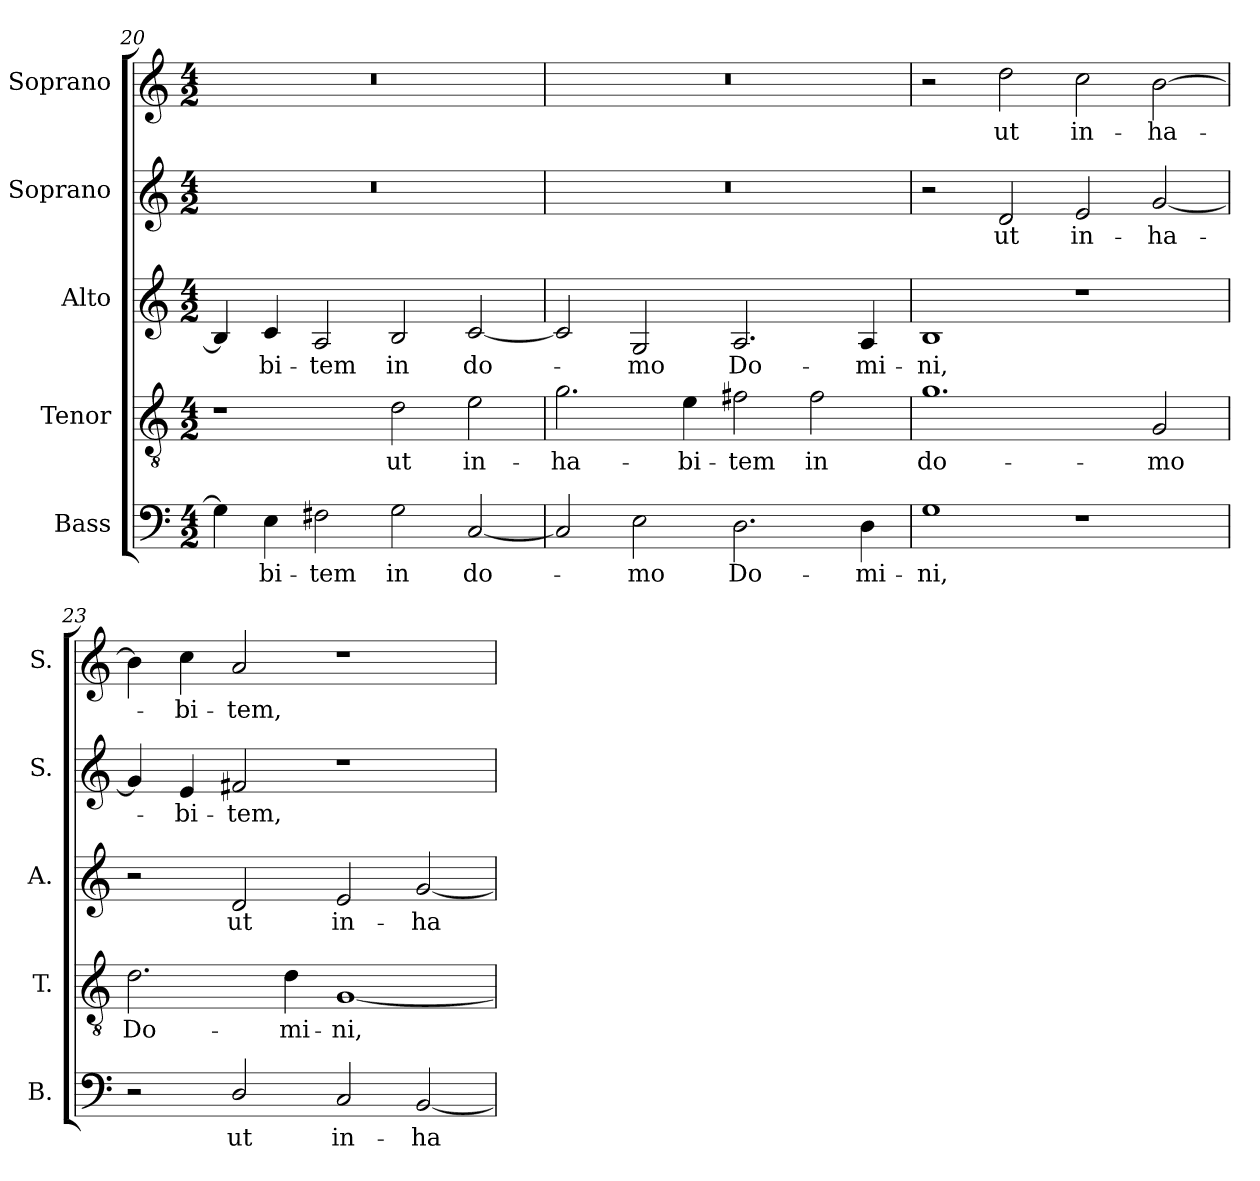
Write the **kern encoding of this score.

**kern	**text	**kern	**text	**kern	**text	**kern	**text	**kern	**text
*part5	*part5	*part4	*part4	*part3	*part3	*part2	*part2	*part1	*part1
*staff5	*staff5	*staff4	*staff4	*staff3	*staff3	*staff2	*staff2	*staff1	*staff1
*I"Bass	*	*I"Tenor	*	*I"Alto	*	*I"Soprano	*	*I"Soprano	*
*I'B.	*	*I'T.	*	*I'A.	*	*I'S.	*	*I'S.	*
!!LO:LB:g=z
*clefF4	*	*clefGv2	*	*clefG2	*	*clefG2	*	*clefG2	*
*	*	*ITrd7c12	*	*	*	*	*	*	*
*k[]	*	*k[]	*	*k[]	*	*k[]	*	*k[]	*
*C:	*	*C:	*	*C:	*	*C:	*	*C:	*
*M4/2	*	*M4/2	*	*M4/2	*	*M4/2	*	*M4/2	*
=20	=20	=20	=20	=20	=20	=20	=20	=20	=20
!	!	!	!	!	!	!LO:N:vis=1	!	!LO:N:vis=1	!
4Gi\]	.	1r	.	4Bi/]	.	0r	.	0r	.
!	!LO:LY:b:color=#000000	!	!	!	!	!	!	!	!
!	!	!	!	!	!LO:LY:b:color=#000000	!	!	!	!
4Ei\	-bi-	.	.	4ci/	-bi-	.	.	.	.
!	!LO:LY:b:color=#000000	!	!	!	!	!	!	!	!
!	!	!	!	!	!LO:LY:b:color=#000000	!	!	!	!
2F#Xi\	-tem	.	.	2Ai/	-tem	.	.	.	.
!	!LO:LY:b:color=#000000	!	!	!	!	!	!	!	!
!	!	!	!LO:LY:b:color=#000000	!	!	!	!	!	!
!	!	!	!	!	!LO:LY:b:color=#000000	!	!	!	!
2Gi\	in	2Di\	ut	2Bi/	in	.	.	.	.
!	!LO:LY:b:color=#000000	!	!	!	!	!	!	!	!
!	!	!	!LO:LY:b:color=#000000	!	!	!	!	!	!
!	!	!	!	!	!LO:LY:b:color=#000000	!	!	!	!
[2Ci/	do-	2Ei\	in-	[2ci/	do-	.	.	.	.
=21	=21	=21	=21	=21	=21	=21	=21	=21	=21
!	!	!	!LO:LY:b:color=#000000	!	!	!LO:N:vis=1	!	!LO:N:vis=1	!
2Ci/]	.	2.Gi\	-ha-	2ci/]	.	0r	.	0r	.
!	!LO:LY:b:color=#000000	!	!	!	!	!	!	!	!
!	!	!	!	!	!LO:LY:b:color=#000000	!	!	!	!
2Ei\	-mo	.	.	2Gi/	-mo	.	.	.	.
!	!	!	!LO:LY:b:color=#000000	!	!	!	!	!	!
.	.	4Ei\	-bi-	.	.	.	.	.	.
!	!LO:LY:b:color=#000000	!	!	!	!	!	!	!	!
!	!	!	!LO:LY:b:color=#000000	!	!	!	!	!	!
!	!	!	!	!	!LO:LY:b:color=#000000	!	!	!	!
2.Di\	Do-	2F#Xi\	-tem	2.Ai/	Do-	.	.	.	.
!	!	!	!LO:LY:b:color=#000000	!	!	!	!	!	!
.	.	2F#i\	in	.	.	.	.	.	.
!	!LO:LY:b:color=#000000	!	!	!	!	!	!	!	!
!	!	!	!	!	!LO:LY:b:color=#000000	!	!	!	!
4Di\	-mi-	.	.	4Ai/	-mi-	.	.	.	.
=22	=22	=22	=22	=22	=22	=22	=22	=22	=22
!	!LO:LY:b:color=#000000	!	!	!	!	!	!	!	!
!	!	!	!LO:LY:b:color=#000000	!	!	!	!	!	!
!	!	!	!	!	!LO:LY:b:color=#000000	!	!	!	!
1Gi	-ni,	1.Gi	do-	1Bi	-ni,	2r	.	2r	.
!	!	!	!	!	!	!	!LO:LY:b:color=#000000	!	!
!	!	!	!	!	!	!	!	!	!LO:LY:b:color=#000000
.	.	.	.	.	.	2di/	ut	2ddi\	ut
!	!	!	!	!	!	!	!LO:LY:b:color=#000000	!	!
!	!	!	!	!	!	!	!	!	!LO:LY:b:color=#000000
1r	.	.	.	1r	.	2ei/	in-	2cci\	in-
!	!	!	!LO:LY:b:color=#000000	!	!	!	!	!	!
!	!	!	!	!	!	!	!LO:LY:b:color=#000000	!	!
!	!	!	!	!	!	!	!	!	!LO:LY:b:color=#000000
.	.	2GGi/	-mo	.	.	[2gi/	-ha-	[2bi\	-ha-
=23	=23	=23	=23	=23	=23	=23	=23	=23	=23
!	!	!	!LO:LY:b:color=#000000	!	!	!	!	!	!
2r	.	2.Di\	Do-	2r	.	4gi/]	.	4bi\]	.
!	!	!	!	!	!	!	!LO:LY:b:color=#000000	!	!
!	!	!	!	!	!	!	!	!	!LO:LY:b:color=#000000
.	.	.	.	.	.	4ei/	-bi-	4cci\	-bi-
!	!LO:LY:b:color=#000000	!	!	!	!	!	!	!	!
!	!	!	!	!	!LO:LY:b:color=#000000	!	!	!	!
!	!	!	!	!	!	!	!LO:LY:b:color=#000000	!	!
!	!	!	!	!	!	!	!	!	!LO:LY:b:color=#000000
2Di/	ut	.	.	2di/	ut	2f#Xi/	-tem,	2ai/	-tem,
!	!	!	!LO:LY:b:color=#000000	!	!	!	!	!	!
.	.	4Di\	-mi-	.	.	.	.	.	.
!	!LO:LY:b:color=#000000	!	!	!	!	!	!	!	!
!	!	!	!LO:LY:b:color=#000000	!	!	!	!	!	!
!	!	!	!	!	!LO:LY:b:color=#000000	!	!	!	!
2Ci/	in-	[1GGi	-ni,	2ei/	in-	1r	.	1r	.
!	!LO:LY:b:color=#000000	!	!	!	!	!	!	!	!
!	!	!	!	!	!LO:LY:b:color=#000000	!	!	!	!
[2BBi/	-ha-	.	.	[2gi/	-ha-	.	.	.	.
=	=	=	=	=	=	=	=	=	=
*-	*-	*-	*-	*-	*-	*-	*-	*-	*-
